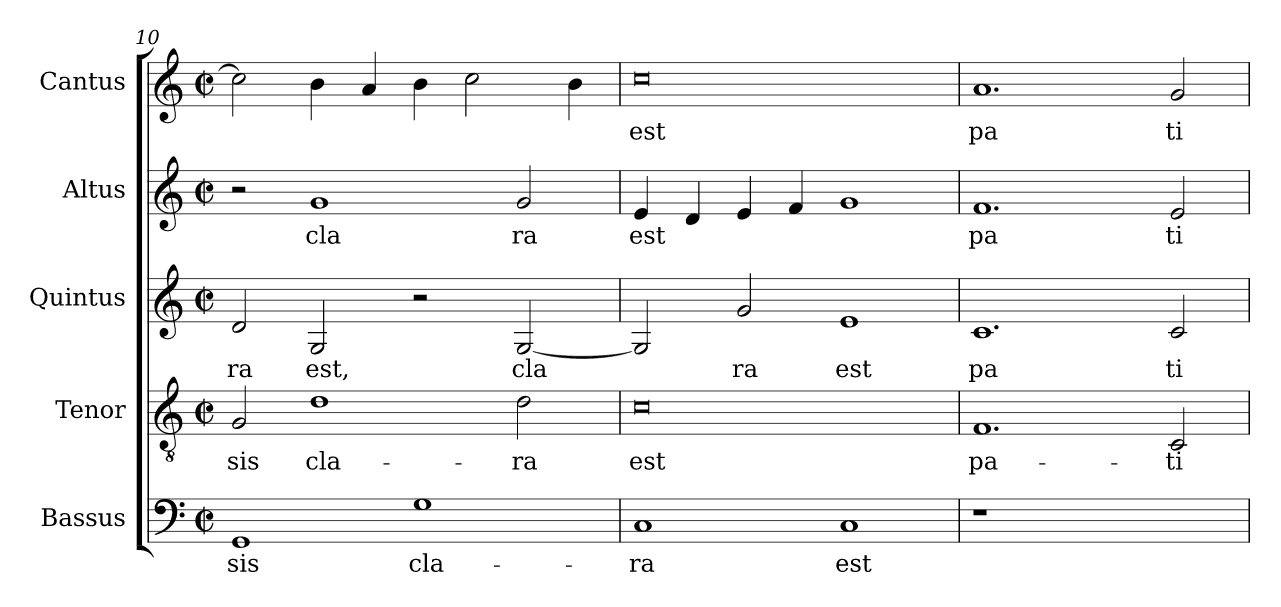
**kern	**text	**kern	**text	**kern	**text	**kern	**text	**kern	**text
*part5	*part5	*part4	*part4	*part3	*part3	*part2	*part2	*part1	*part1
*staff5	*staff5	*staff4	*staff4	*staff3	*staff3	*staff2	*staff2	*staff1	*staff1
*I"Bassus	*	*I"Tenor	*	*I"Quintus	*	*I"Altus	*	*I"Cantus	*
*clefF4	*	*clefGv2	*	*clefG2	*	*clefG2	*	*clefG2	*
*M2/2	*	*M2/2	*	*M2/2	*	*M2/2	*	*M2/2	*
*met(c|)	*	*met(c|)	*	*met(c|)	*	*met(c|)	*	*met(c|)	*
=10	=10	=10	=10	=10	=10	=10	=10	=10	=10
!	!LO:LY:b:cj	!	!LO:LY:b:cj	!	!LO:LY:b:cj	!	!	!	!
1GG	-sis	2G/	-sis	2d/	ra	2r	.	2cc\]	.
!	!	!	!LO:LY:b:cj	!	!LO:LY:b:cj	!	!LO:LY:b:cj	!	!
.	.	1d	cla-	2G/	est,	1g	cla	4b\	.
.	.	.	.	.	.	.	.	4a/	.
!	!LO:LY:b:cj	!	!	!	!	!	!	!	!
1G	cla-	.	.	2r	.	.	.	4b\	.
.	.	.	.	.	.	.	.	2cc\	.
!	!	!	!LO:LY:b:cj	!	!LO:LY:b	!	!LO:LY:b:cj	!	!
.	.	2d\	-ra	[<2G/	cla	2g/	ra	.	.
.	.	.	.	.	.	.	.	4b\	.
=11	=11	=11	=11	=11	=11	=11	=11	=11	=11
!	!LO:LY:b:cj	!	!LO:LY:b:cj	!	!	!	!LO:LY:b	!	!LO:LY:b:cj
1C	-ra	0c	est	2G/]	.	4e/	est	0cc	est
.	.	.	.	.	.	4d/	.	.	.
!	!	!	!	!	!LO:LY:b:cj	!	!	!	!
.	.	.	.	2g/	ra	4e/	.	.	.
.	.	.	.	.	.	4f/	.	.	.
!	!LO:LY:b:cj	!	!	!	!LO:LY:b:cj	!	!	!	!
1C	est	.	.	1e	est	1g	.	.	.
=12	=12	=12	=12	=12	=12	=12	=12	=12	=12
!	!	!	!LO:LY:b:cj	!	!LO:LY:b:cj	!	!LO:LY:b:cj	!	!LO:LY:b:cj
1r	.	1.F	pa-	1.c	pa	1.f	pa	1.a	pa
1ryy	.	.	.	.	.	.	.	.	.
!	!	!	!LO:LY:b:cj	!	!LO:LY:b:cj	!	!LO:LY:b:cj	!	!LO:LY:b:cj
.	.	2C/	-ti-	2c/	ti	2e/	ti	2g/	ti
=	=	=	=	=	=	=	=	=	=
*-	*-	*-	*-	*-	*-	*-	*-	*-	*-
